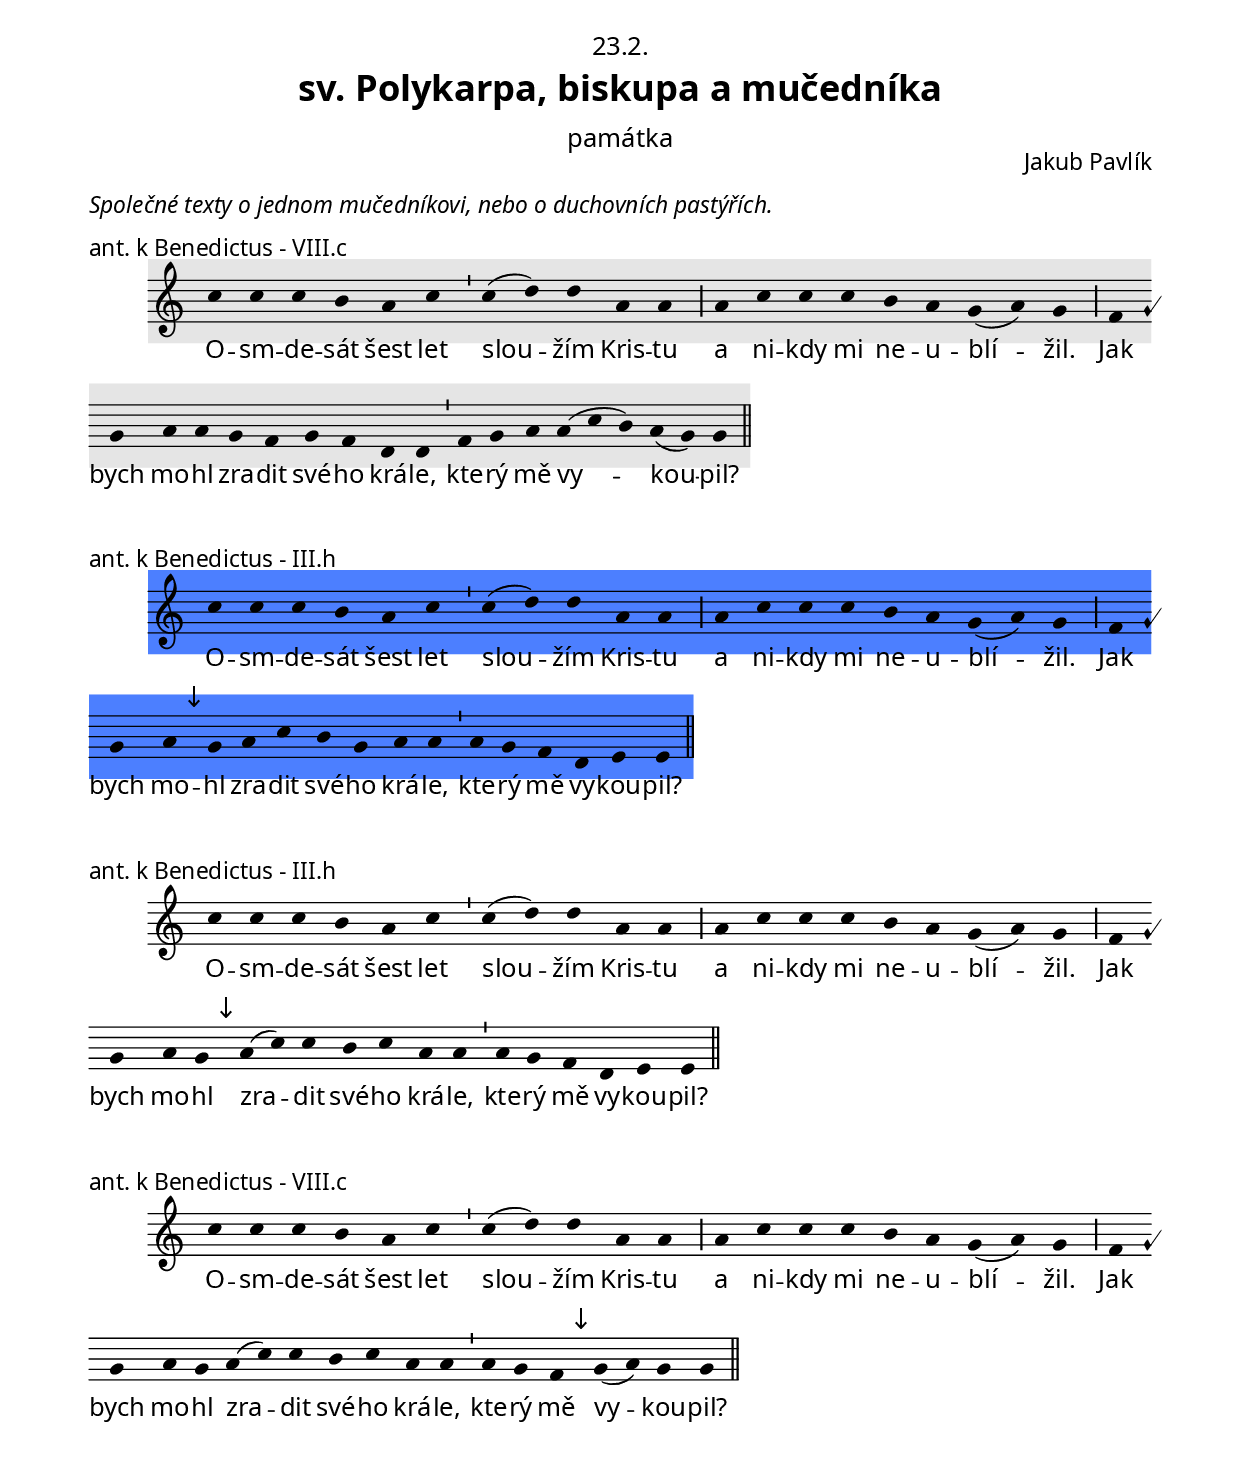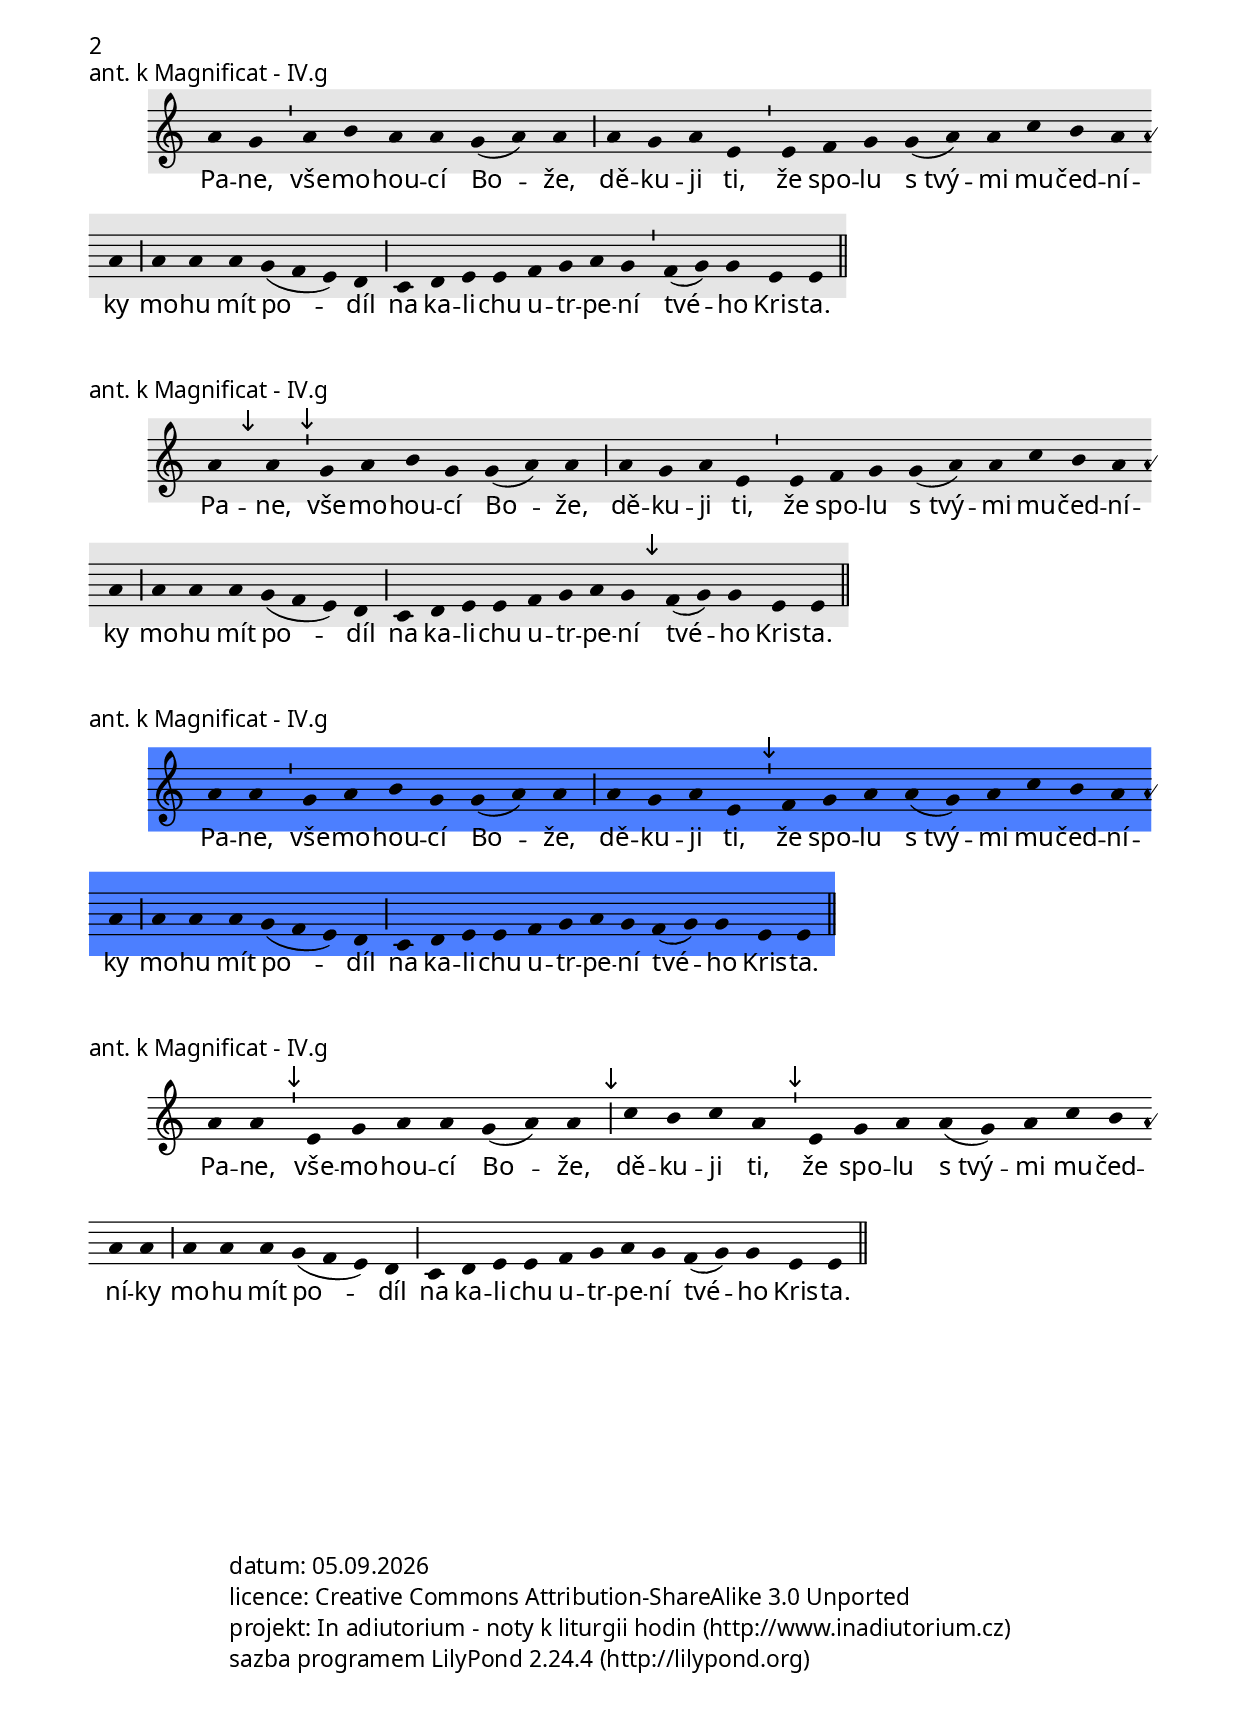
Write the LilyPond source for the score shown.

\version "2.19.16"

\include "../spolecne.ly"

\header {
  title = \markup\titleSvatek
            "sv. Polykarpa, biskupa a mučedníka"
            "památka"
            23.2.
  composer = "Jakub Pavlík"
}

\markup\communia #'(#:mucednik #:pastyr)

\score {
  \relative c'' {
    \zvyraznovacSedy
    \choralniRezim
    c4 c c b a c \barMin c( d) d a a \barMaior
    a c c c b a g( a) g \barMaior
    f g a a g f g f d d \barMin
    f g a a( c b) a( g) g \barFinalis
  }
  \addlyrics {
    O -- sm -- de -- sát šest let slou -- žím Kris -- tu
    a ni -- kdy mi ne -- u -- blí -- žil.
    Jak bych mo -- hl zra -- dit své -- ho krá -- le,
    kte -- rý mě vy -- kou -- pil?
  }
  \header {
    quid = "ant. k Benedictus"
    modus = "VIII"
    differentia = "c"
    psalmus = ""
    id = "aben"
    piece = \markup {\sestavTitulekBezZalmu}
  }
}

\score {
  \relative c'' {
    \zvyraznovacModry
    \choralniRezim
    c4 c c b a c \barMin c( d) d a a \barMaior
    a c c c b a g( a) g \barMaior
    f g a \mark\sipka g a c b g a a \barMin
    a g f d e e \barFinalis
  }
  \addlyrics {
    O -- sm -- de -- sát šest let slou -- žím Kris -- tu
    a ni -- kdy mi ne -- u -- blí -- žil.
    Jak bych mo -- hl zra -- dit své -- ho krá -- le,
    kte -- rý mě vy -- kou -- pil?
  }
  \header {
    quid = "ant. k Benedictus"
    modus = "III"
    differentia = "h"
    psalmus = ""
    id = "aben"
    piece = \markup {\sestavTitulekBezZalmu}
  }
}

\score {
  \relative c'' {
    \choralniRezim
    c4 c c b a c \barMin c( d) d a a \barMaior
    a c c c b a g( a) g \barMaior
    f g a g \mark\sipka a( c) c b c a a \barMin
    a g f d e e \barFinalis
  }
  \addlyrics {
    O -- sm -- de -- sát šest let slou -- žím Kris -- tu
    a ni -- kdy mi ne -- u -- blí -- žil.
    Jak bych mo -- hl zra -- dit své -- ho krá -- le,
    kte -- rý mě vy -- kou -- pil?
  }
  \header {
    quid = "ant. k Benedictus"
    modus = "III"
    differentia = "h"
    psalmus = ""
    id = "aben"
    piece = \markup {\sestavTitulekBezZalmu}
  }
}

\score {
  \relative c'' {
    \choralniRezim
    c4 c c b a c \barMin c( d) d a a \barMaior
    a c c c b a g( a) g \barMaior
    f g a g a( c) c b c a a \barMin
    a g f \mark\sipka g( a) g g \barFinalis
  }
  \addlyrics {
    O -- sm -- de -- sát šest let slou -- žím Kris -- tu
    a ni -- kdy mi ne -- u -- blí -- žil.
    Jak bych mo -- hl zra -- dit své -- ho krá -- le,
    kte -- rý mě vy -- kou -- pil?
  }
  \header {
    quid = "ant. k Benedictus"
    modus = "VIII"
    differentia = "c"
    psalmus = ""
    id = "aben"
    piece = \markup {\sestavTitulekBezZalmu}
  }
}

\pageBreak

\score {
  \relative c'' {
    \zvyraznovacSedy
    \choralniRezim
    a4 g \barMin a b a a g( a) a \barMaior
    a g a e \barMin
    e f g g( a) a c b a a \barMaior
    a a a g( f e) d \barMaior
    c d e e f g a g \barMin f( g) g e e \barFinalis
  }
  \addlyrics {
    Pa -- ne, vše -- mo -- hou -- cí Bo -- že,
    dě -- ku -- ji ti,
    že spo -- lu s_tvý -- mi mu -- čed -- ní -- ky
    mo -- hu mít po -- díl
    na ka -- li -- chu u -- tr -- pe -- ní tvé -- ho Kris -- ta.
  }
  \header {
    quid = "ant. k Magnificat"
    modus = "IV"
    differentia = "g"
    psalmus = ""
    id = "amag"
    piece = \markup {\sestavTitulekBezZalmu}
  }
}

\score {
  \relative c'' {
    \zvyraznovacSedy
    \choralniRezim
    a4 \mark\sipka a \barMin \mark\sipka g a b g g( a) a \barMaior
    a g a e \barMin
    e f g g( a) a c b a a \barMaior
    a a a g( f e) d \barMaior
    c d e e f g a g \mark\sipka f( g) g e e \barFinalis
  }
  \addlyrics {
    Pa -- ne, vše -- mo -- hou -- cí Bo -- že,
    dě -- ku -- ji ti,
    že spo -- lu s_tvý -- mi mu -- čed -- ní -- ky
    mo -- hu mít po -- díl
    na ka -- li -- chu u -- tr -- pe -- ní tvé -- ho Kris -- ta.
  }
  \header {
    quid = "ant. k Magnificat"
    modus = "IV"
    differentia = "g"
    psalmus = ""
    id = "amag"
    piece = \markup {\sestavTitulekBezZalmu}
  }
}

\score {
  \relative c'' {
    \zvyraznovacModry
    \choralniRezim
    a4 a \barMin g a b g g( a) a \barMaior
    a g a e \barMin
    \mark\sipka f g a a( g) a c b a a \barMaior
    a a a g( f e) d \barMaior
    c d e e f g a g f( g) g e e \barFinalis
  }
  \addlyrics {
    Pa -- ne, vše -- mo -- hou -- cí Bo -- že,
    dě -- ku -- ji ti,
    že spo -- lu s_tvý -- mi mu -- čed -- ní -- ky
    mo -- hu mít po -- díl
    na ka -- li -- chu u -- tr -- pe -- ní tvé -- ho Kris -- ta.
  }
  \header {
    quid = "ant. k Magnificat"
    modus = "IV"
    differentia = "g"
    psalmus = ""
    id = "amag"
    piece = \markup {\sestavTitulekBezZalmu}
  }
}

\score {
  \relative c'' {
    \choralniRezim
    a4 a \barMin \mark\sipka e g a a g( a) a \barMaior
    \mark\sipka c b c a \barMin
    \mark\sipka e g a a( g) a c b a a \barMaior
    a a a g( f e) d \barMaior
    c d e e f g a g f( g) g e e \barFinalis
  }
  \addlyrics {
    Pa -- ne, vše -- mo -- hou -- cí Bo -- že,
    dě -- ku -- ji ti,
    že spo -- lu s_tvý -- mi mu -- čed -- ní -- ky
    mo -- hu mít po -- díl
    na ka -- li -- chu u -- tr -- pe -- ní tvé -- ho Kris -- ta.
  }
  \header {
    quid = "ant. k Magnificat"
    modus = "IV"
    differentia = "g"
    psalmus = ""
    id = "amag"
    piece = \markup {\sestavTitulekBezZalmu}
  }
}
